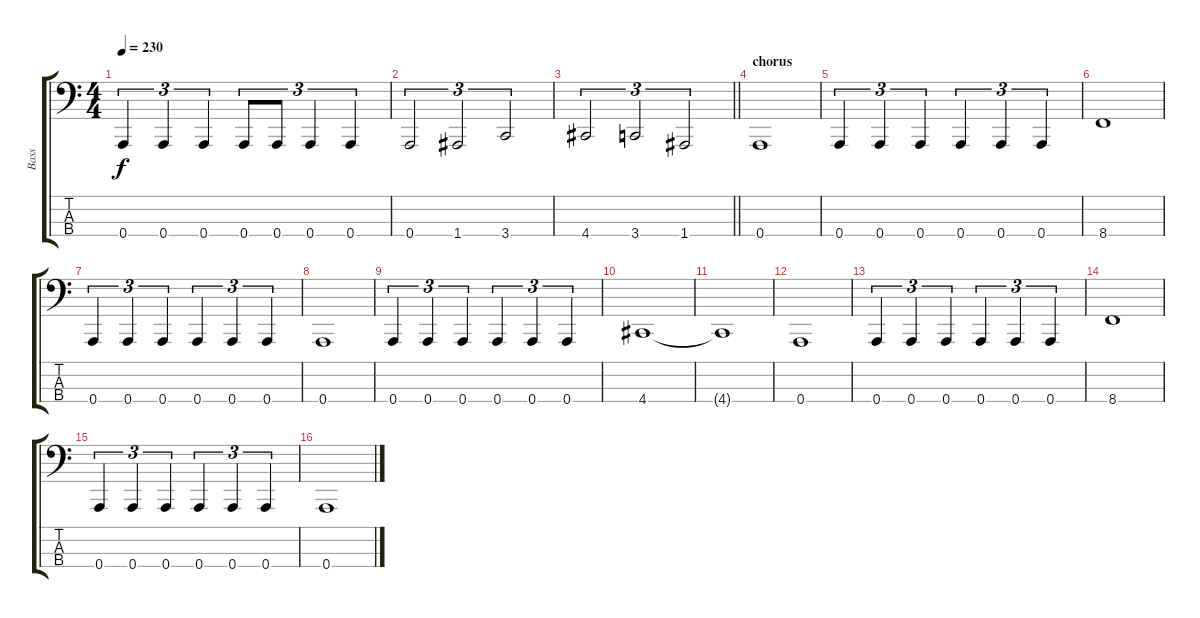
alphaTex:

\track ("Bass" "Bass") {instrument electricbasspick}
\staff {score tabs}
\tuning (D2 A1 E1 A0) {hide}
\ts (4 4)
\tempo 230
\clef f4
\ks c
0.4.4{tu (3 2) dy f} 0.4.4{tu (3 2)} 0.4.4{tu (3 2)} 0.4.8{tu (3 2)} 0.4.8{tu (3 2)} 0.4.4{tu (3 2)} 0.4.4{tu (3 2)} |
0.4.2{tu (3 2)} 1.4.2{tu (3 2)} 3.4.2{tu (3 2)} |
\barLineRight lightlight
4.4.2{tu (3 2)} 3.4.2{tu (3 2)} 1.4.2{tu (3 2)} |
\section ("" "chorus")
0.4.1 |
0.4.4{tu (3 2)} 0.4.4{tu (3 2)} 0.4.4{tu (3 2)} 0.4.4{tu (3 2)} 0.4.4{tu (3 2)} 0.4.4{tu (3 2)} |
8.4.1 |
0.4.4{tu (3 2)} 0.4.4{tu (3 2)} 0.4.4{tu (3 2)} 0.4.4{tu (3 2)} 0.4.4{tu (3 2)} 0.4.4{tu (3 2)} |
0.4.1 |
0.4.4{tu (3 2)} 0.4.4{tu (3 2)} 0.4.4{tu (3 2)} 0.4.4{tu (3 2)} 0.4.4{tu (3 2)} 0.4.4{tu (3 2)} |
4.4.1 |
4.4{t}.1 |
0.4.1 |
0.4.4{tu (3 2)} 0.4.4{tu (3 2)} 0.4.4{tu (3 2)} 0.4.4{tu (3 2)} 0.4.4{tu (3 2)} 0.4.4{tu (3 2)} |
8.4.1 |
0.4.4{tu (3 2)} 0.4.4{tu (3 2)} 0.4.4{tu (3 2)} 0.4.4{tu (3 2)} 0.4.4{tu (3 2)} 0.4.4{tu (3 2)} |
0.4.1
